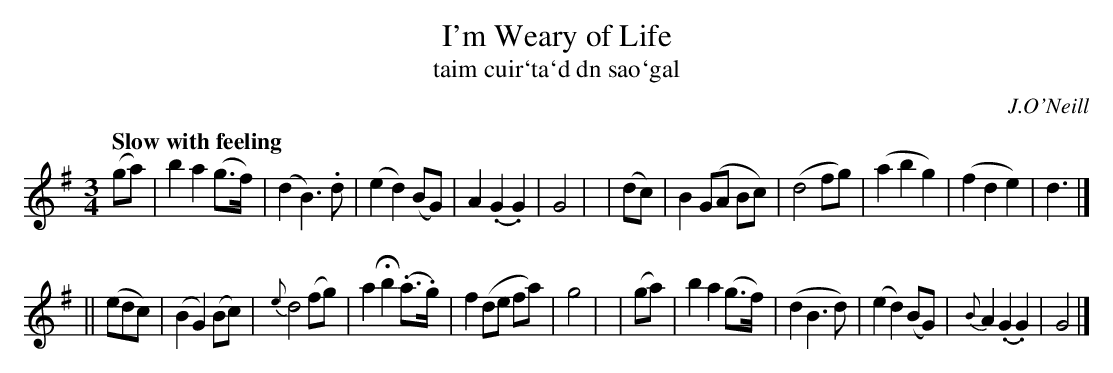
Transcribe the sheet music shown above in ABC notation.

X:1
T: I'm Weary of Life
T: taim cuir\`ta\`d dn sao\`gal
O: J.O'Neill
Q: "Slow with feeling"
M: 3/4
L: 1/8
K: G
    (ga) |  b2  a2 (g>f) |  (d2 B3).d  | (e2  d2) (BG)  |   A2 (.G2 .G2) | G4 |\
|   (dc) |  B2 (GA   Bc) |  (d4    fg) | (a2  b2   g2)  |  (f2   d2  e2) | d3 |]
|| (edc) | (B2  G2) (Bc) |{e}d4   (fg) |  a2 Hb2 (.a>.g)|   f2  (de  fa) | g4 |\
|   (ga) |  b2  a2 (g>f) |  (d2  B3 d) | (e2  d2) (BG)  |{B}A2 (.G2 .G2) | G4 |]
